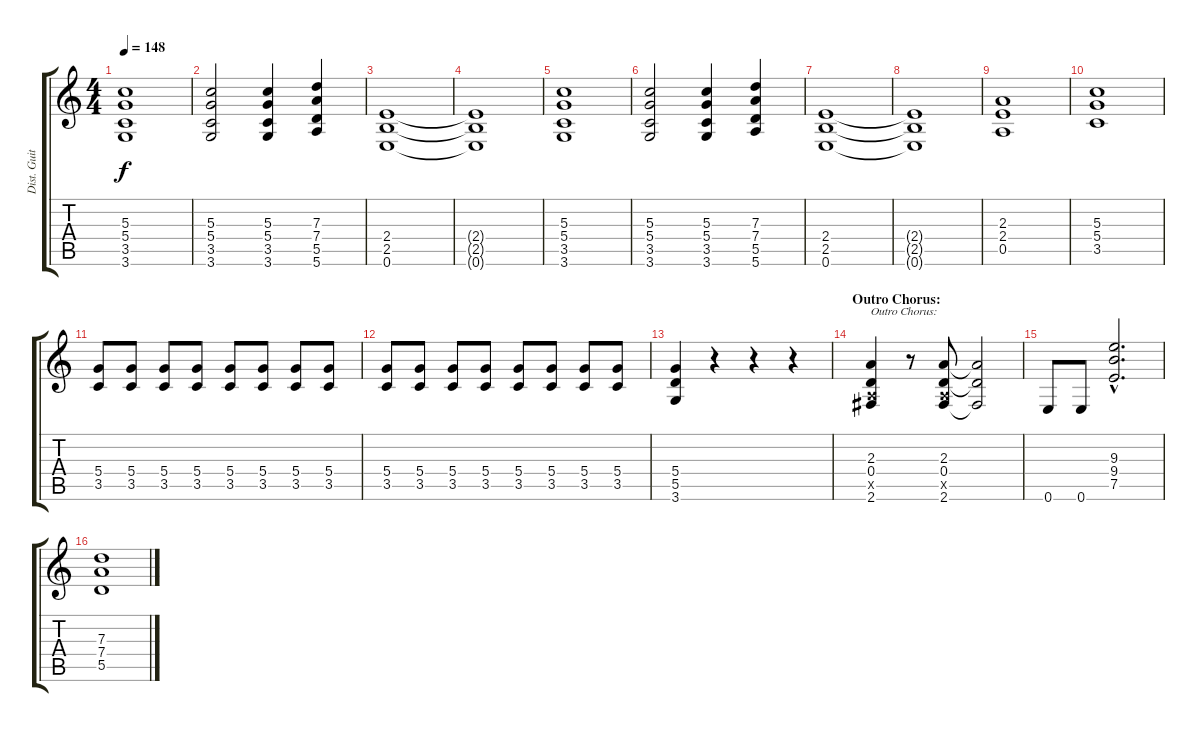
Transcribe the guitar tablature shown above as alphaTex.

\track ("Dist. Guitar 2" "Dist. Guit") {instrument overdrivenguitar}
\staff {score tabs}
\tuning (E4 B3 G3 D3 A2 E2) {hide}
\ts (4 4)
\tempo 148
\clef g2
\ks c
(5.3 5.4 3.5 3.6).1{dy f} |
(5.3 5.4 3.5 3.6).2 (5.3 5.4 3.5 3.6).4 (7.3 7.4 5.5 5.6).4 |
(2.4 2.5 0.6).1 |
(2.4{t} 2.5{t} 0.6{t}).1 |
(5.3 5.4 3.5 3.6).1 |
(5.3 5.4 3.5 3.6).2 (5.3 5.4 3.5 3.6).4 (7.3 7.4 5.5 5.6).4 |
(2.4 2.5 0.6).1 |
(2.4{t} 2.5{t} 0.6{t}).1 |
(2.3 2.4 0.5).1 |
(5.3 5.4 3.5).1 |
(5.4 3.5).8 (5.4 3.5).8 (5.4 3.5).8 (5.4 3.5).8 (5.4 3.5).8 (5.4 3.5).8 (5.4 3.5).8 (5.4 3.5).8 |
(5.4 3.5).8 (5.4 3.5).8 (5.4 3.5).8 (5.4 3.5).8 (5.4 3.5).8 (5.4 3.5).8 (5.4 3.5).8 (5.4 3.5).8 |
(5.4 5.5 3.6).4 r.4 r.4 r.4 |
\section ("" "Outro Chorus:")
(2.3 0.4 0.5{x} 2.6).4{txt "Outro Chorus:"} r.8 (2.3 0.4 0.5{x} 2.6).8 (2.3{t} 0.4{t} 2.6{t}).2 |
0.6.8 0.6.8 (9.3{hac} 9.4{hac} 7.5{hac}).2{d} |
(7.3 7.4 5.5).1
